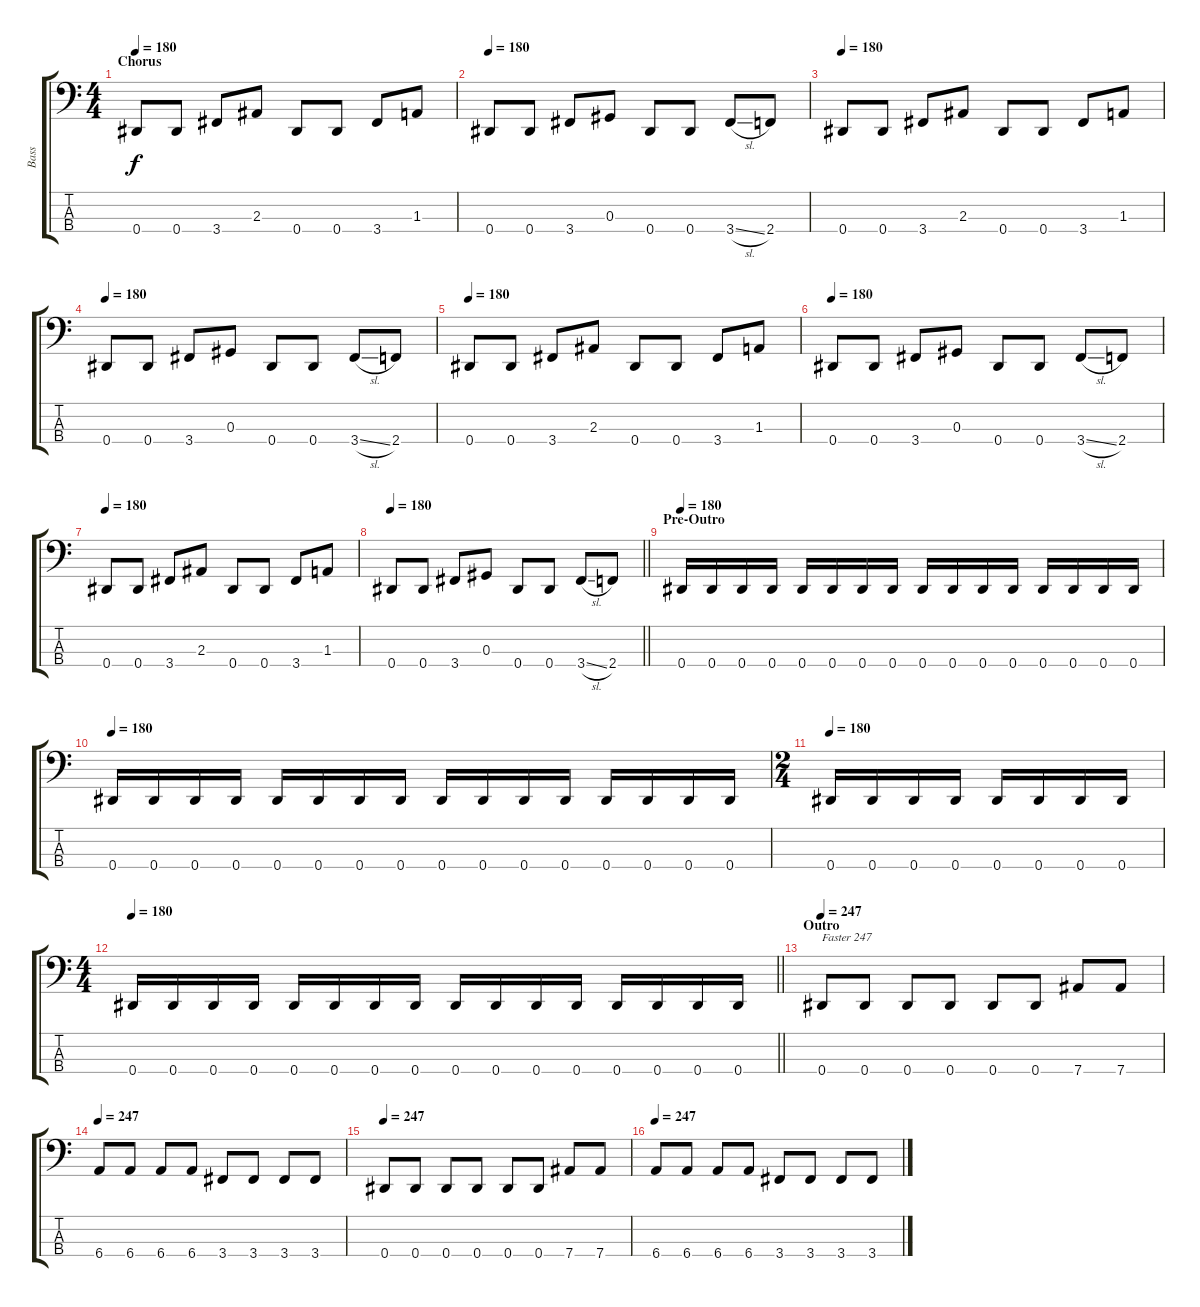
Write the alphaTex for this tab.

\track ("Bass" "Bass") {instrument electricbasspick}
\staff {score tabs}
\tuning (Gb2 Db2 Ab1 Eb1) {hide}
\ts (4 4)
\section ("" "Chorus")
\tempo 180
\clef f4
\ks c
0.4.8{dy f} 0.4.8 3.4.8 2.3.8 0.4.8 0.4.8 3.4.8 1.3.8 |
\tempo 180
0.4.8 0.4.8 3.4.8 0.3.8 0.4.8 0.4.8 3.4{sl}.8 2.4.8 |
\tempo 180
0.4.8 0.4.8 3.4.8 2.3.8 0.4.8 0.4.8 3.4.8 1.3.8 |
\tempo 180
0.4.8 0.4.8 3.4.8 0.3.8 0.4.8 0.4.8 3.4{sl}.8 2.4.8 |
\tempo 180
0.4.8 0.4.8 3.4.8 2.3.8 0.4.8 0.4.8 3.4.8 1.3.8 |
\tempo 180
0.4.8 0.4.8 3.4.8 0.3.8 0.4.8 0.4.8 3.4{sl}.8 2.4.8 |
\tempo 180
0.4.8 0.4.8 3.4.8 2.3.8 0.4.8 0.4.8 3.4.8 1.3.8 |
\tempo 180
\barLineRight lightlight
0.4.8 0.4.8 3.4.8 0.3.8 0.4.8 0.4.8 3.4{sl}.8 2.4.8 |
\section ("" "Pre-Outro")
\tempo 180
0.4.16 0.4.16 0.4.16 0.4.16 0.4.16 0.4.16 0.4.16 0.4.16 0.4.16 0.4.16 0.4.16 0.4.16 0.4.16 0.4.16 0.4.16 0.4.16 |
\tempo 180
0.4.16 0.4.16 0.4.16 0.4.16 0.4.16 0.4.16 0.4.16 0.4.16 0.4.16 0.4.16 0.4.16 0.4.16 0.4.16 0.4.16 0.4.16 0.4.16 |
\ts (2 4)
\tempo 180
0.4.16 0.4.16 0.4.16 0.4.16 0.4.16 0.4.16 0.4.16 0.4.16 |
\ts (4 4)
\tempo 180
\barLineRight lightlight
0.4.16 0.4.16 0.4.16 0.4.16 0.4.16 0.4.16 0.4.16 0.4.16 0.4.16 0.4.16 0.4.16 0.4.16 0.4.16 0.4.16 0.4.16 0.4.16 |
\section ("" "Outro")
\tempo 247
0.4.8{txt "Faster 247"} 0.4.8 0.4.8 0.4.8 0.4.8 0.4.8 7.4.8 7.4.8 |
\tempo 247
6.4.8 6.4.8 6.4.8 6.4.8 3.4.8 3.4.8 3.4.8 3.4.8 |
\tempo 247
0.4.8 0.4.8 0.4.8 0.4.8 0.4.8 0.4.8 7.4.8 7.4.8 |
\tempo 247
6.4.8 6.4.8 6.4.8 6.4.8 3.4.8 3.4.8 3.4.8 3.4.8
